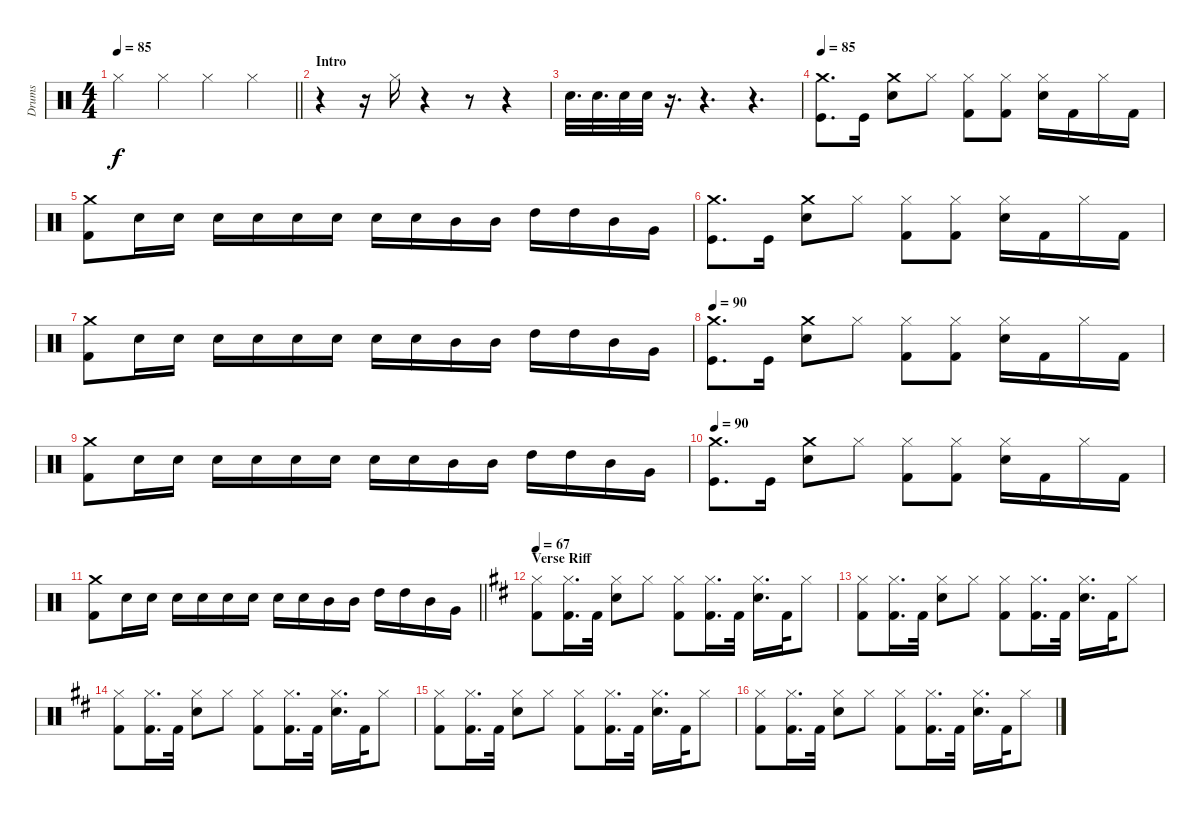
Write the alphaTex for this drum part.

\track ("Drums" "Drums") {instrument percussion}
\staff {score}
\articulation defaults
\ts (4 4)
\tempo 85
\clef neutral
\barLineRight lightlight
\ks c "Hi-Hat (closed)".4{dy f} "Hi-Hat (closed)".4 "Hi-Hat (closed)".4 "Hi-Hat (closed)".4
|
\section ("" "Intro")
r.4 r.16 "Hi-Hat (closed)".16{volume 2} r.4 r.8 r.4 |
"Snare (hit) 2".32{d volume 6} "Snare (hit) 2".32{d} "Snare (hit) 2".32 "Snare (hit) 2".32 r.16{d} r.4{d} r.4{d} |
\tempo 85
("Crash medium (hit)" "Kick (hit)").8{d} "Kick (hit)".16 ("Crash medium (hit)" "Snare (hit) 2").8 "Hi-Hat (closed)".8 ("Hi-Hat (closed)" "Kick (hit) 2").8 ("Hi-Hat (closed)" "Kick (hit) 2").8 ("Hi-Hat (closed)" "Snare (hit) 2").16 "Kick (hit) 2".16 "Hi-Hat (closed)".16 "Kick (hit) 2".16 |
("Crash medium (hit)" "Kick (hit) 2").8 "Snare (hit) 2".16 "Snare (hit) 2".16 "Snare (hit) 2".16 "Snare (hit) 2".16 "Snare (hit) 2".16 "Snare (hit) 2".16 "Snare (hit) 2".16 "Snare (hit) 2".16 "Mid Tom (hit)".16 "Mid Tom (hit)".16 "High Tom (hit)".16 "High Tom (hit)".16 "Mid Tom (hit)".16 "Very Low Tom (hit)".16 |
("Crash medium (hit)" "Kick (hit)").8{d} "Kick (hit)".16 ("Crash medium (hit)" "Snare (hit) 2").8 "Hi-Hat (closed)".8 ("Hi-Hat (closed)" "Kick (hit) 2").8 ("Hi-Hat (closed)" "Kick (hit) 2").8 ("Hi-Hat (closed)" "Snare (hit) 2").16 "Kick (hit) 2".16 "Hi-Hat (closed)".16 "Kick (hit) 2".16 |
("Crash medium (hit)" "Kick (hit) 2").8 "Snare (hit) 2".16 "Snare (hit) 2".16 "Snare (hit) 2".16 "Snare (hit) 2".16 "Snare (hit) 2".16 "Snare (hit) 2".16 "Snare (hit) 2".16 "Snare (hit) 2".16 "Mid Tom (hit)".16 "Mid Tom (hit)".16 "High Tom (hit)".16 "High Tom (hit)".16 "Mid Tom (hit)".16 "Very Low Tom (hit)".16 |
\tempo 90
("Crash medium (hit)" "Kick (hit)").8{d} "Kick (hit)".16 ("Crash medium (hit)" "Snare (hit) 2").8 "Hi-Hat (closed)".8 ("Hi-Hat (closed)" "Kick (hit) 2").8 ("Hi-Hat (closed)" "Kick (hit) 2").8 ("Hi-Hat (closed)" "Snare (hit) 2").16 "Kick (hit) 2".16 "Hi-Hat (closed)".16 "Kick (hit) 2".16 |
("Crash medium (hit)" "Kick (hit) 2").8 "Snare (hit) 2".16 "Snare (hit) 2".16 "Snare (hit) 2".16 "Snare (hit) 2".16 "Snare (hit) 2".16 "Snare (hit) 2".16 "Snare (hit) 2".16 "Snare (hit) 2".16 "Mid Tom (hit)".16 "Mid Tom (hit)".16 "High Tom (hit)".16 "High Tom (hit)".16 "Mid Tom (hit)".16 "Very Low Tom (hit)".16 |
\tempo 90
("Crash medium (hit)" "Kick (hit)").8{d} "Kick (hit)".16 ("Crash medium (hit)" "Snare (hit) 2").8 "Hi-Hat (closed)".8 ("Hi-Hat (closed)" "Kick (hit) 2").8 ("Hi-Hat (closed)" "Kick (hit) 2").8 ("Hi-Hat (closed)" "Snare (hit) 2").16 "Kick (hit) 2".16 "Hi-Hat (closed)".16 "Kick (hit) 2".16 |
\barLineRight lightlight
("Crash medium (hit)" "Kick (hit) 2").8 "Snare (hit) 2".16 "Snare (hit) 2".16 "Snare (hit) 2".16 "Snare (hit) 2".16 "Snare (hit) 2".16 "Snare (hit) 2".16 "Snare (hit) 2".16 "Snare (hit) 2".16 "Mid Tom (hit)".16 "Mid Tom (hit)".16 "High Tom (hit)".16 "High Tom (hit)".16 "Mid Tom (hit)".16 "Very Low Tom (hit)".16 |
\section ("" "Verse Riff")
\tempo 67
\ks d
("Hi-Hat (closed)" "Kick (hit) 2").8 ("Hi-Hat (closed)" "Kick (hit) 2").16{d} "Kick (hit) 2".32 ("Hi-Hat (closed)" "Snare (hit) 2").8 "Hi-Hat (closed)".8 ("Hi-Hat (closed)" "Kick (hit) 2").8 ("Hi-Hat (closed)" "Kick (hit) 2").16{d} "Kick (hit) 2".32 ("Hi-Hat (closed)" "Snare (hit) 2").16{d} "Kick (hit) 2".32 "Hi-Hat (closed)".8 |
("Hi-Hat (closed)" "Kick (hit) 2").8 ("Hi-Hat (closed)" "Kick (hit) 2").16{d} "Kick (hit) 2".32 ("Hi-Hat (closed)" "Snare (hit) 2").8 "Hi-Hat (closed)".8 ("Hi-Hat (closed)" "Kick (hit) 2").8 ("Hi-Hat (closed)" "Kick (hit) 2").16{d} "Kick (hit) 2".32 ("Hi-Hat (closed)" "Snare (hit) 2").16{d} "Kick (hit) 2".32 "Hi-Hat (closed)".8 |
("Hi-Hat (closed)" "Kick (hit) 2").8 ("Hi-Hat (closed)" "Kick (hit) 2").16{d} "Kick (hit) 2".32 ("Hi-Hat (closed)" "Snare (hit) 2").8 "Hi-Hat (closed)".8 ("Hi-Hat (closed)" "Kick (hit) 2").8 ("Hi-Hat (closed)" "Kick (hit) 2").16{d} "Kick (hit) 2".32 ("Hi-Hat (closed)" "Snare (hit) 2").16{d} "Kick (hit) 2".32 "Hi-Hat (closed)".8 |
("Hi-Hat (closed)" "Kick (hit) 2").8 ("Hi-Hat (closed)" "Kick (hit) 2").16{d} "Kick (hit) 2".32 ("Hi-Hat (closed)" "Snare (hit) 2").8 "Hi-Hat (closed)".8 ("Hi-Hat (closed)" "Kick (hit) 2").8 ("Hi-Hat (closed)" "Kick (hit) 2").16{d} "Kick (hit) 2".32 ("Hi-Hat (closed)" "Snare (hit) 2").16{d} "Kick (hit) 2".32 "Hi-Hat (closed)".8 |
("Hi-Hat (closed)" "Kick (hit) 2").8 ("Hi-Hat (closed)" "Kick (hit) 2").16{d} "Kick (hit) 2".32 ("Hi-Hat (closed)" "Snare (hit) 2").8 "Hi-Hat (closed)".8 ("Hi-Hat (closed)" "Kick (hit) 2").8 ("Hi-Hat (closed)" "Kick (hit) 2").16{d} "Kick (hit) 2".32 ("Hi-Hat (closed)" "Snare (hit) 2").16{d} "Kick (hit) 2".32 "Hi-Hat (closed)".8
